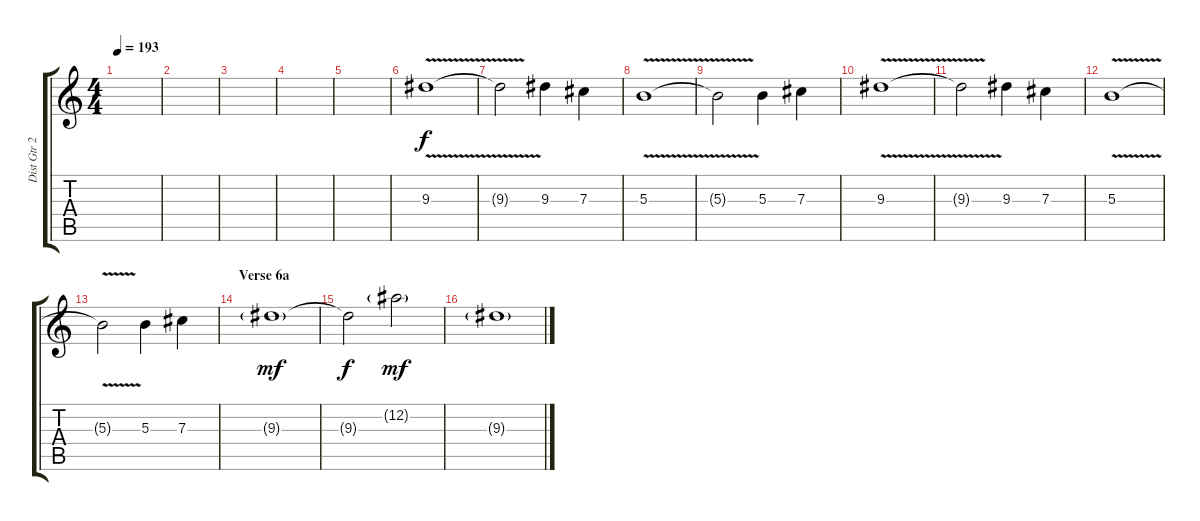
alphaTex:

\track ("Dist Gtr 2" "Dist Gtr 2") {instrument distortionguitar}
\staff {score tabs}
\tuning (Eb4 Bb3 Gb3 Db3 Ab2 Eb2) {hide}
\ts (4 4)
\tempo 193
\clef g2
\ks c
|
|
|
|
|
9.3{v}.1 |
9.3{t}.2 9.3.4 7.3.4 |
5.3{v}.1 |
5.3{t}.2 5.3.4 7.3.4 |
9.3{v}.1 |
9.3{t}.2 9.3.4 7.3.4 |
5.3{v}.1 |
5.3{t}.2 5.3.4 7.3.4 |
\section ("" "Verse 6a")
9.3{g}.1{dy mf} |
9.3{t}.2{dy f} 12.2{g}.2{dy mf} |
9.3{g}.1
